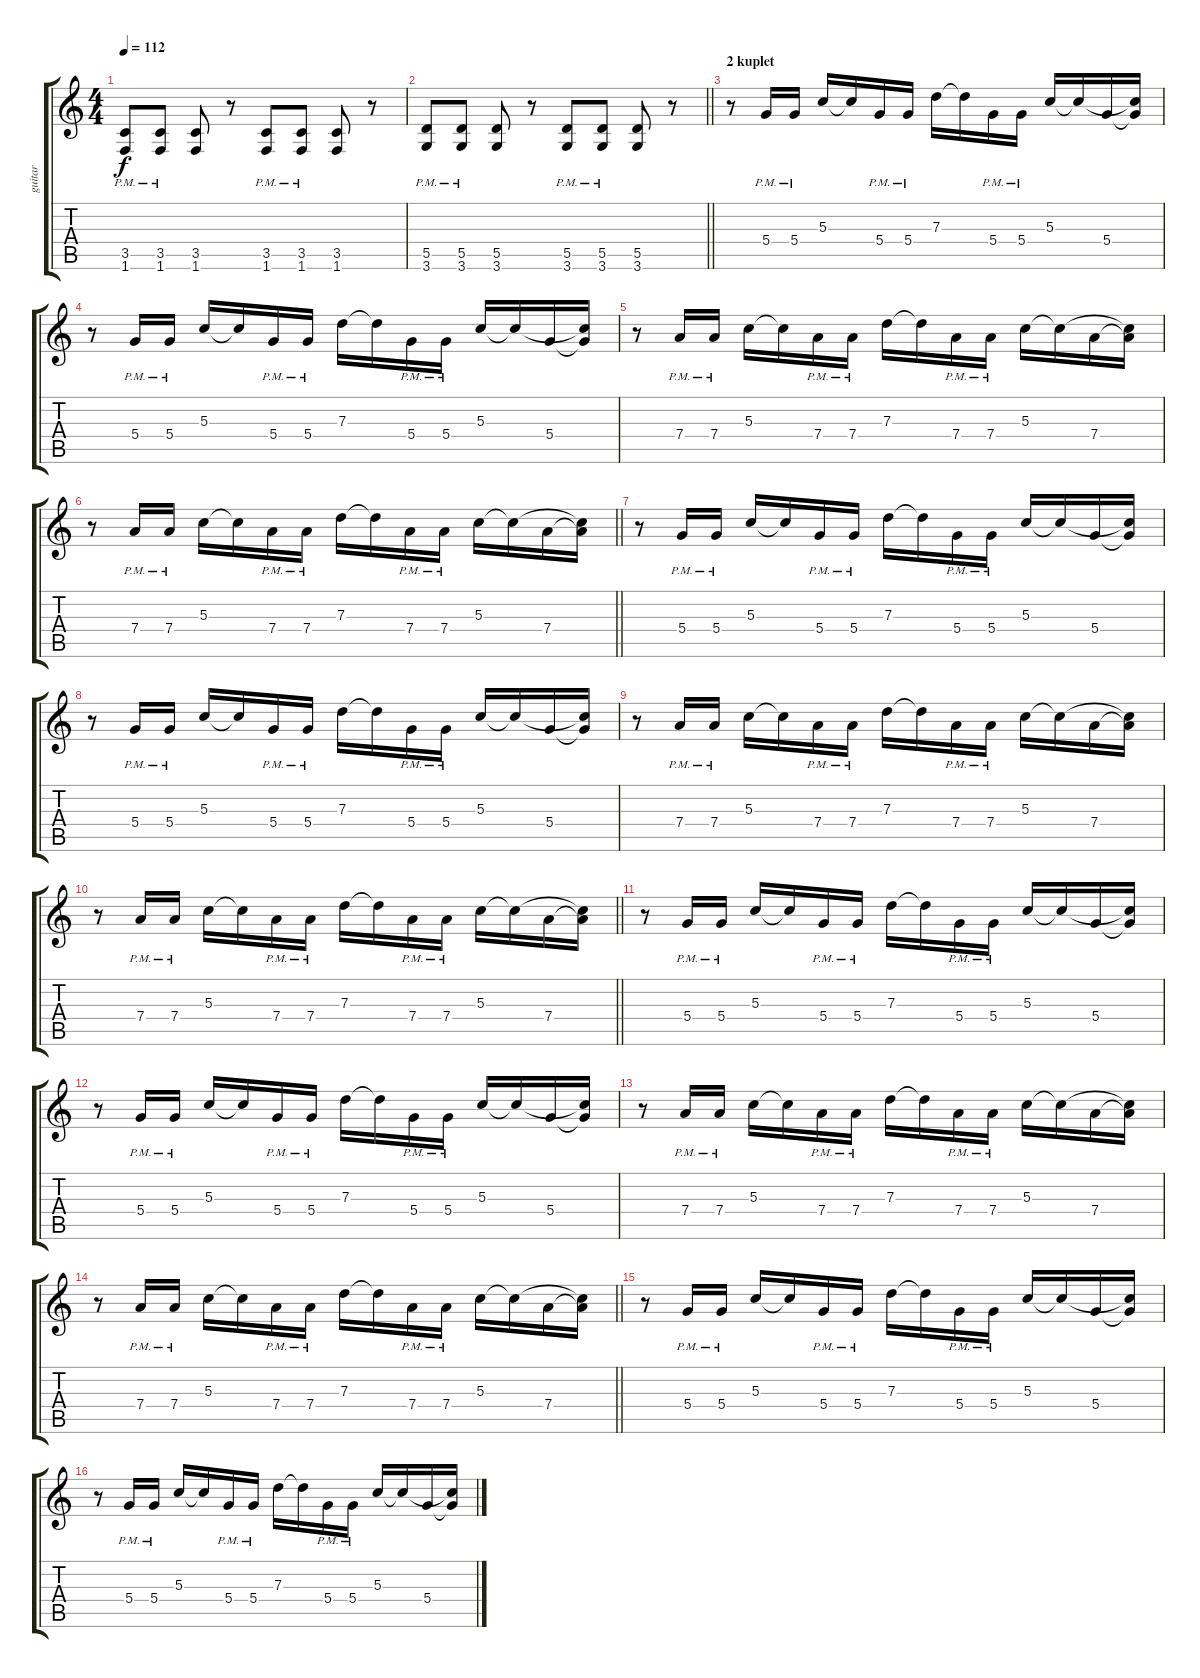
\track ("guitar" "guitar") {instrument electricguitarclean}
\staff {score tabs}
\tuning (E4 B3 G3 D3 A2 E2) {hide}
\ts (4 4)
\tempo 112
\clef g2
\ks c
(3.5{pm} 1.6{pm}).8{dy f} (3.5{pm} 1.6{pm}).8 (3.5 1.6).8 r.8 (3.5{pm} 1.6{pm}).8 (3.5{pm} 1.6{pm}).8 (3.5 1.6).8 r.8 |
\barLineRight lightlight
(5.5{pm} 3.6{pm}).8 (5.5{pm} 3.6{pm}).8 (5.5 3.6).8 r.8 (5.5{pm} 3.6{pm}).8 (5.5{pm} 3.6{pm}).8 (5.5 3.6).8 r.8 |
\section ("" "2 kuplet")
r.8{instrument electricguitarclean} 5.4{pm}.16 5.4{pm}.16 5.3.16 5.3{t}.16 5.4{pm}.16 5.4{pm}.16 7.3.16 7.3{t}.16 5.4{pm}.16 5.4{pm}.16 5.3.16 5.3{t}.16 5.4.16 (5.3{t} 5.4{t}).16 |
r.8 5.4{pm}.16 5.4{pm}.16 5.3.16 5.3{t}.16 5.4{pm}.16 5.4{pm}.16 7.3.16 7.3{t}.16 5.4{pm}.16 5.4{pm}.16 5.3.16 5.3{t}.16 5.4.16 (5.3{t} 5.4{t}).16 |
r.8 7.4{pm}.16 7.4{pm}.16 5.3.16 5.3{t}.16 7.4{pm}.16 7.4{pm}.16 7.3.16 7.3{t}.16 7.4{pm}.16 7.4{pm}.16 5.3.16 5.3{t}.16 7.4.16 (5.3{t} 7.4{t}).16 |
\barLineRight lightlight
r.8 7.4{pm}.16 7.4{pm}.16 5.3.16 5.3{t}.16 7.4{pm}.16 7.4{pm}.16 7.3.16 7.3{t}.16 7.4{pm}.16 7.4{pm}.16 5.3.16 5.3{t}.16 7.4.16 (5.3{t} 7.4{t}).16 |
r.8 5.4{pm}.16 5.4{pm}.16 5.3.16 5.3{t}.16 5.4{pm}.16 5.4{pm}.16 7.3.16 7.3{t}.16 5.4{pm}.16 5.4{pm}.16 5.3.16 5.3{t}.16 5.4.16 (5.3{t} 5.4{t}).16 |
r.8 5.4{pm}.16 5.4{pm}.16 5.3.16 5.3{t}.16 5.4{pm}.16 5.4{pm}.16 7.3.16 7.3{t}.16 5.4{pm}.16 5.4{pm}.16 5.3.16 5.3{t}.16 5.4.16 (5.3{t} 5.4{t}).16 |
r.8 7.4{pm}.16 7.4{pm}.16 5.3.16 5.3{t}.16 7.4{pm}.16 7.4{pm}.16 7.3.16 7.3{t}.16 7.4{pm}.16 7.4{pm}.16 5.3.16 5.3{t}.16 7.4.16 (5.3{t} 7.4{t}).16 |
\barLineRight lightlight
r.8 7.4{pm}.16 7.4{pm}.16 5.3.16 5.3{t}.16 7.4{pm}.16 7.4{pm}.16 7.3.16 7.3{t}.16 7.4{pm}.16 7.4{pm}.16 5.3.16 5.3{t}.16 7.4.16 (5.3{t} 7.4{t}).16 |
r.8 5.4{pm}.16 5.4{pm}.16 5.3.16 5.3{t}.16 5.4{pm}.16 5.4{pm}.16 7.3.16 7.3{t}.16 5.4{pm}.16 5.4{pm}.16 5.3.16 5.3{t}.16 5.4.16 (5.3{t} 5.4{t}).16 |
r.8 5.4{pm}.16 5.4{pm}.16 5.3.16 5.3{t}.16 5.4{pm}.16 5.4{pm}.16 7.3.16 7.3{t}.16 5.4{pm}.16 5.4{pm}.16 5.3.16 5.3{t}.16 5.4.16 (5.3{t} 5.4{t}).16 |
r.8 7.4{pm}.16 7.4{pm}.16 5.3.16 5.3{t}.16 7.4{pm}.16 7.4{pm}.16 7.3.16 7.3{t}.16 7.4{pm}.16 7.4{pm}.16 5.3.16 5.3{t}.16 7.4.16 (5.3{t} 7.4{t}).16 |
\barLineRight lightlight
r.8 7.4{pm}.16 7.4{pm}.16 5.3.16 5.3{t}.16 7.4{pm}.16 7.4{pm}.16 7.3.16 7.3{t}.16 7.4{pm}.16 7.4{pm}.16 5.3.16 5.3{t}.16 7.4.16 (5.3{t} 7.4{t}).16 |
r.8 5.4{pm}.16 5.4{pm}.16 5.3.16 5.3{t}.16 5.4{pm}.16 5.4{pm}.16 7.3.16 7.3{t}.16 5.4{pm}.16 5.4{pm}.16 5.3.16 5.3{t}.16 5.4.16 (5.3{t} 5.4{t}).16 |
r.8 5.4{pm}.16 5.4{pm}.16 5.3.16 5.3{t}.16 5.4{pm}.16 5.4{pm}.16 7.3.16 7.3{t}.16 5.4{pm}.16 5.4{pm}.16 5.3.16 5.3{t}.16 5.4.16 (5.3{t} 5.4{t}).16
